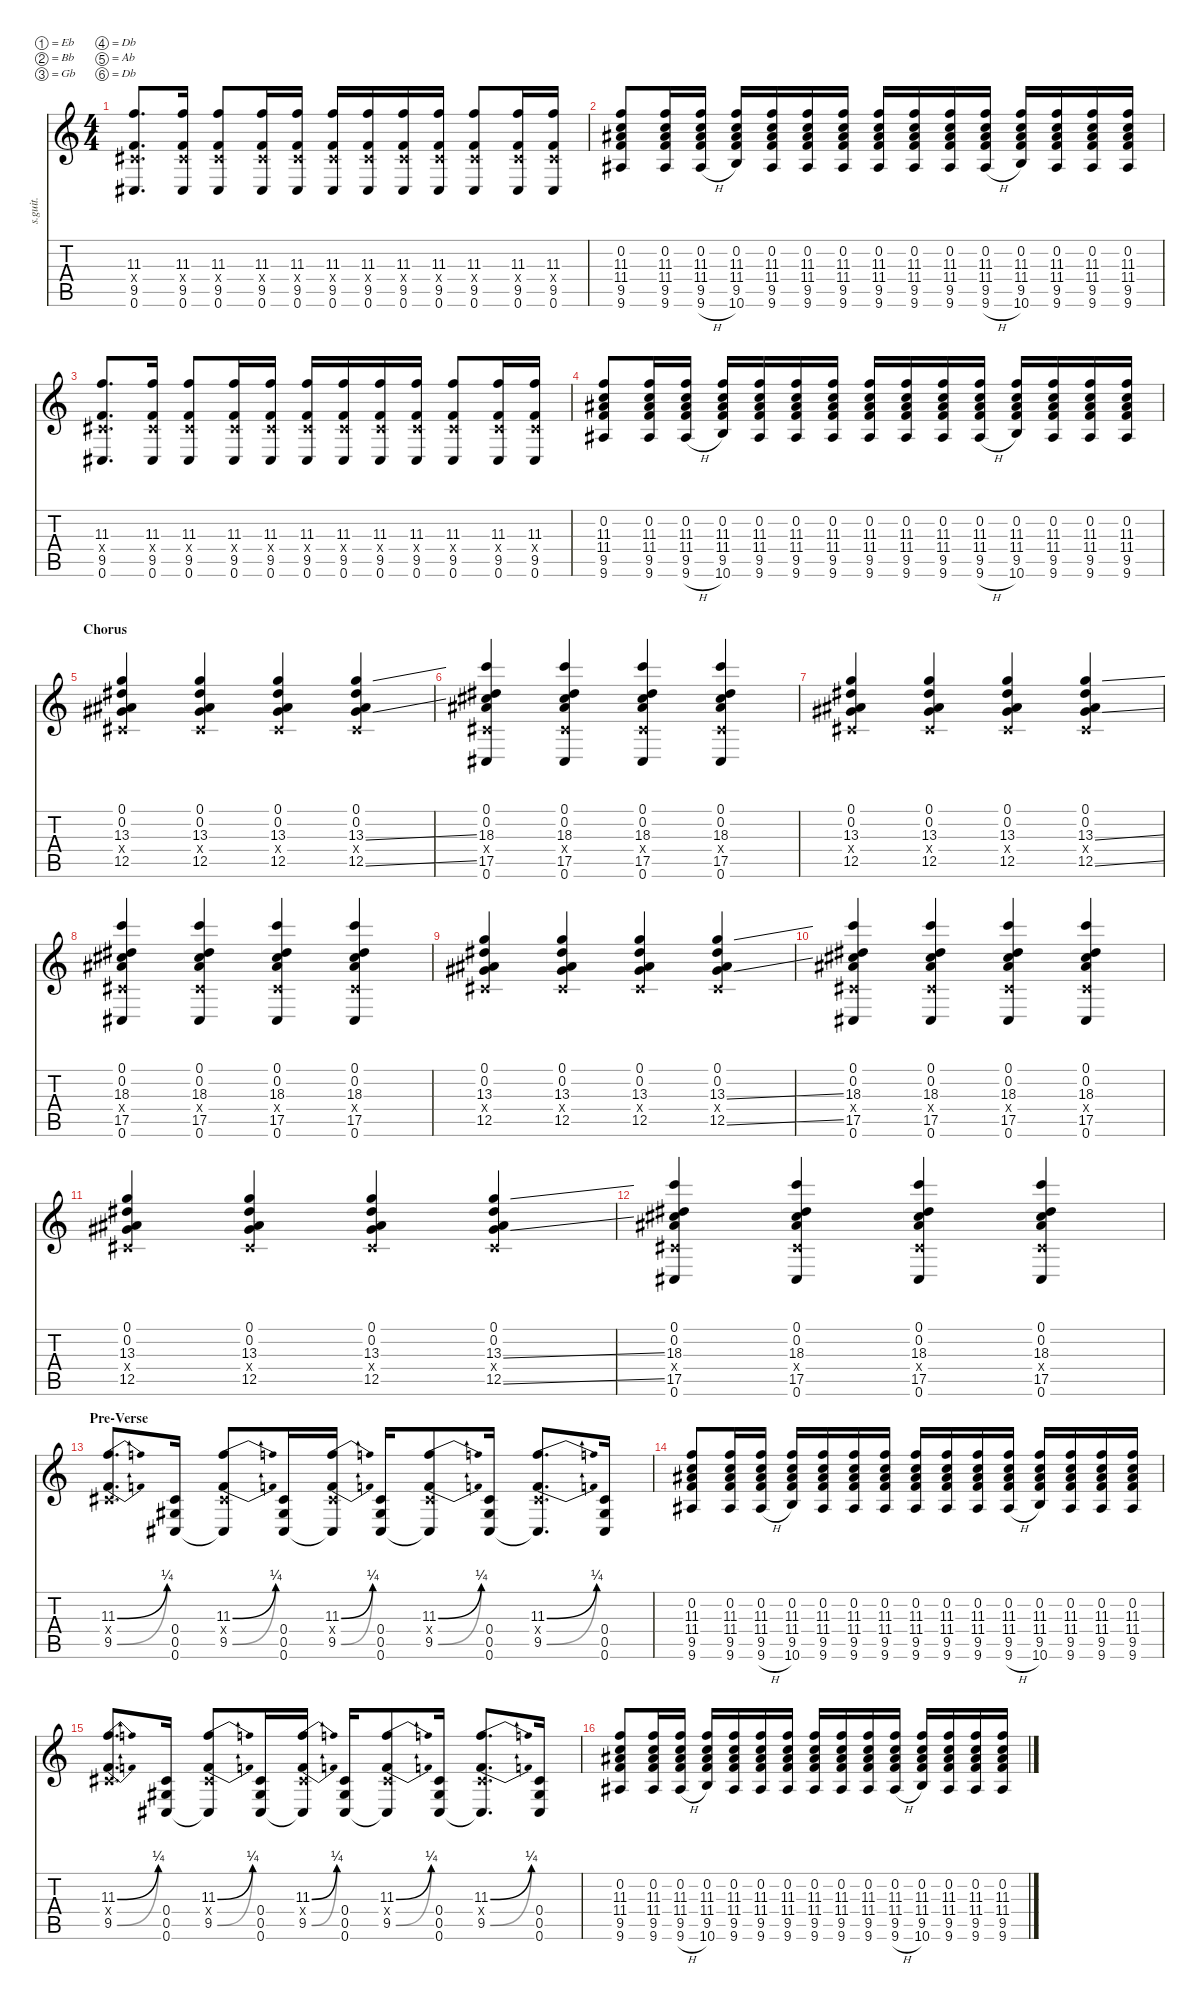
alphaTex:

\defaultSystemsLayout 4
\hideDynamics
\bracketExtendMode nobrackets
\track ("Left Track - Stephen Carpenter" "s.guit.") {instrument distortionguitar}
\staff {score tabs}
\tuning (Eb4 Bb3 Gb3 Db3 Ab2 Db2)
\ts (4 4)
\tempo (93 hide)
\clef g2
\ks c
(11.3 0.4{x acc #} 9.5 0.6{acc #}).8{d lyrics (0 "") lyrics (1 "") lyrics (2 "") lyrics (3 "") lyrics (4 "") dy fff} (11.3 0.4{x acc #} 9.5 0.6{acc #}).16{lyrics (0 "") lyrics (1 "") lyrics (2 "") lyrics (3 "") lyrics (4 "")} (11.3 0.4{x acc #} 9.5 0.6{acc #}).8{lyrics (0 "") lyrics (1 "") lyrics (2 "") lyrics (3 "") lyrics (4 "")} (11.3 0.4{x acc #} 9.5 0.6{acc #}).16{lyrics (0 "") lyrics (1 "") lyrics (2 "") lyrics (3 "") lyrics (4 "")} (11.3 0.4{x acc #} 9.5 0.6{acc #}).16{lyrics (0 "") lyrics (1 "") lyrics (2 "") lyrics (3 "") lyrics (4 "")} (11.3 0.4{x acc #} 9.5 0.6{acc #}).16{lyrics (0 "") lyrics (1 "") lyrics (2 "") lyrics (3 "") lyrics (4 "")} (11.3 0.4{x acc #} 9.5 0.6{acc #}).16{lyrics (0 "") lyrics (1 "") lyrics (2 "") lyrics (3 "") lyrics (4 "")} (11.3 0.4{x acc #} 9.5 0.6{acc #}).16{lyrics (0 "") lyrics (1 "") lyrics (2 "") lyrics (3 "") lyrics (4 "")} (11.3 0.4{x acc #} 9.5 0.6{acc #}).16{lyrics (0 "") lyrics (1 "") lyrics (2 "") lyrics (3 "") lyrics (4 "")} (11.3 0.4{x acc #} 9.5 0.6{acc #}).8{lyrics (0 "") lyrics (1 "") lyrics (2 "") lyrics (3 "") lyrics (4 "")} (11.3 0.4{x acc #} 9.5 0.6{acc #}).16{lyrics (0 "") lyrics (1 "") lyrics (2 "") lyrics (3 "") lyrics (4 "")} (11.3 0.4{x acc #} 9.5 0.6{acc #}).16{lyrics (0 "") lyrics (1 "") lyrics (2 "") lyrics (3 "") lyrics (4 "")} |
(0.2{acc #} 11.3 11.4 9.5 9.6{acc #}).8{lyrics (0 "") lyrics (1 "") lyrics (2 "") lyrics (3 "") lyrics (4 "")} (0.2{acc #} 11.3 11.4 9.5 9.6{acc #}).16{lyrics (0 "") lyrics (1 "") lyrics (2 "") lyrics (3 "") lyrics (4 "")} (0.2{acc #} 11.3 11.4 9.5 9.6{h acc #}).16{lyrics (0 "") lyrics (1 "") lyrics (2 "") lyrics (3 "") lyrics (4 "")} (0.2{acc #} 11.3 11.4 9.5 10.6).16{lyrics (0 "") lyrics (1 "") lyrics (2 "") lyrics (3 "") lyrics (4 "")} (0.2{acc #} 11.3 11.4 9.5 9.6{acc #}).16{lyrics (0 "") lyrics (1 "") lyrics (2 "") lyrics (3 "") lyrics (4 "")} (0.2{acc #} 11.3 11.4 9.5 9.6{acc #}).16{lyrics (0 "") lyrics (1 "") lyrics (2 "") lyrics (3 "") lyrics (4 "")} (0.2{acc #} 11.3 11.4 9.5 9.6{acc #}).16{lyrics (0 "") lyrics (1 "") lyrics (2 "") lyrics (3 "") lyrics (4 "")} (0.2{acc #} 11.3 11.4 9.5 9.6{acc #}).16{lyrics (0 "") lyrics (1 "") lyrics (2 "") lyrics (3 "") lyrics (4 "")} (0.2{acc #} 11.3 11.4 9.5 9.6{acc #}).16{lyrics (0 "") lyrics (1 "") lyrics (2 "") lyrics (3 "") lyrics (4 "")} (0.2{acc #} 11.3 11.4 9.5 9.6{acc #}).16{lyrics (0 "") lyrics (1 "") lyrics (2 "") lyrics (3 "") lyrics (4 "")} (0.2{acc #} 11.3 11.4 9.5 9.6{h acc #}).16{lyrics (0 "") lyrics (1 "") lyrics (2 "") lyrics (3 "") lyrics (4 "")} (0.2{acc #} 11.3 11.4 9.5 10.6).16{lyrics (0 "") lyrics (1 "") lyrics (2 "") lyrics (3 "") lyrics (4 "")} (0.2{acc #} 11.3 11.4 9.5 9.6{acc #}).16{lyrics (0 "") lyrics (1 "") lyrics (2 "") lyrics (3 "") lyrics (4 "")} (0.2{acc #} 11.3 11.4 9.5 9.6{acc #}).16{lyrics (0 "") lyrics (1 "") lyrics (2 "") lyrics (3 "") lyrics (4 "")} (0.2{acc #} 11.3 11.4 9.5 9.6{acc #}).16{lyrics (0 "") lyrics (1 "") lyrics (2 "") lyrics (3 "") lyrics (4 "")} |
(11.3 0.4{x acc #} 9.5 0.6{acc #}).8{d lyrics (0 "") lyrics (1 "") lyrics (2 "") lyrics (3 "") lyrics (4 "")} (11.3 0.4{x acc #} 9.5 0.6{acc #}).16{lyrics (0 "") lyrics (1 "") lyrics (2 "") lyrics (3 "") lyrics (4 "")} (11.3 0.4{x acc #} 9.5 0.6{acc #}).8{lyrics (0 "") lyrics (1 "") lyrics (2 "") lyrics (3 "") lyrics (4 "")} (11.3 0.4{x acc #} 9.5 0.6{acc #}).16{lyrics (0 "") lyrics (1 "") lyrics (2 "") lyrics (3 "") lyrics (4 "")} (11.3 0.4{x acc #} 9.5 0.6{acc #}).16{lyrics (0 "") lyrics (1 "") lyrics (2 "") lyrics (3 "") lyrics (4 "")} (11.3 0.4{x acc #} 9.5 0.6{acc #}).16{lyrics (0 "") lyrics (1 "") lyrics (2 "") lyrics (3 "") lyrics (4 "")} (11.3 0.4{x acc #} 9.5 0.6{acc #}).16{lyrics (0 "") lyrics (1 "") lyrics (2 "") lyrics (3 "") lyrics (4 "")} (11.3 0.4{x acc #} 9.5 0.6{acc #}).16{lyrics (0 "") lyrics (1 "") lyrics (2 "") lyrics (3 "") lyrics (4 "")} (11.3 0.4{x acc #} 9.5 0.6{acc #}).16{lyrics (0 "") lyrics (1 "") lyrics (2 "") lyrics (3 "") lyrics (4 "")} (11.3 0.4{x acc #} 9.5 0.6{acc #}).8{lyrics (0 "") lyrics (1 "") lyrics (2 "") lyrics (3 "") lyrics (4 "")} (11.3 0.4{x acc #} 9.5 0.6{acc #}).16{lyrics (0 "") lyrics (1 "") lyrics (2 "") lyrics (3 "") lyrics (4 "")} (11.3 0.4{x acc #} 9.5 0.6{acc #}).16{lyrics (0 "") lyrics (1 "") lyrics (2 "") lyrics (3 "") lyrics (4 "")} |
(0.2{acc #} 11.3 11.4 9.5 9.6{acc #}).8{lyrics (0 "") lyrics (1 "") lyrics (2 "") lyrics (3 "") lyrics (4 "")} (0.2{acc #} 11.3 11.4 9.5 9.6{acc #}).16{lyrics (0 "") lyrics (1 "") lyrics (2 "") lyrics (3 "") lyrics (4 "")} (0.2{acc #} 11.3 11.4 9.5 9.6{h acc #}).16{lyrics (0 "") lyrics (1 "") lyrics (2 "") lyrics (3 "") lyrics (4 "")} (0.2{acc #} 11.3 11.4 9.5 10.6).16{lyrics (0 "") lyrics (1 "") lyrics (2 "") lyrics (3 "") lyrics (4 "")} (0.2{acc #} 11.3 11.4 9.5 9.6{acc #}).16{lyrics (0 "") lyrics (1 "") lyrics (2 "") lyrics (3 "") lyrics (4 "")} (0.2{acc #} 11.3 11.4 9.5 9.6{acc #}).16{lyrics (0 "") lyrics (1 "") lyrics (2 "") lyrics (3 "") lyrics (4 "")} (0.2{acc #} 11.3 11.4 9.5 9.6{acc #}).16{lyrics (0 "") lyrics (1 "") lyrics (2 "") lyrics (3 "") lyrics (4 "")} (0.2{acc #} 11.3 11.4 9.5 9.6{acc #}).16{lyrics (0 "") lyrics (1 "") lyrics (2 "") lyrics (3 "") lyrics (4 "")} (0.2{acc #} 11.3 11.4 9.5 9.6{acc #}).16{lyrics (0 "") lyrics (1 "") lyrics (2 "") lyrics (3 "") lyrics (4 "")} (0.2{acc #} 11.3 11.4 9.5 9.6{acc #}).16{lyrics (0 "") lyrics (1 "") lyrics (2 "") lyrics (3 "") lyrics (4 "")} (0.2{acc #} 11.3 11.4 9.5 9.6{h acc #}).16{lyrics (0 "") lyrics (1 "") lyrics (2 "") lyrics (3 "") lyrics (4 "")} (0.2{acc #} 11.3 11.4 9.5 10.6).16{lyrics (0 "") lyrics (1 "") lyrics (2 "") lyrics (3 "") lyrics (4 "")} (0.2{acc #} 11.3 11.4 9.5 9.6{acc #}).16{lyrics (0 "") lyrics (1 "") lyrics (2 "") lyrics (3 "") lyrics (4 "")} (0.2{acc #} 11.3 11.4 9.5 9.6{acc #}).16{lyrics (0 "") lyrics (1 "") lyrics (2 "") lyrics (3 "") lyrics (4 "")} (0.2{acc #} 11.3 11.4 9.5 9.6{acc #}).16{lyrics (0 "") lyrics (1 "") lyrics (2 "") lyrics (3 "") lyrics (4 "")} |
\section ("" "Chorus")
(0.1{acc #} 0.2{acc #} 13.3 0.4{x acc #} 12.5{acc #}).4{lyrics (0 "") lyrics (1 "") lyrics (2 "") lyrics (3 "") lyrics (4 "")} (0.1{acc #} 0.2{acc #} 13.3 0.4{x acc #} 12.5{acc #}).4{lyrics (0 "") lyrics (1 "") lyrics (2 "") lyrics (3 "") lyrics (4 "")} (0.1{acc #} 0.2{acc #} 13.3 0.4{x acc #} 12.5{acc #}).4{lyrics (0 "") lyrics (1 "") lyrics (2 "") lyrics (3 "") lyrics (4 "")} (0.1{acc #} 0.2{acc #} 13.3{ss} 0.4{x acc #} 12.5{ss acc #}).4{lyrics (0 "") lyrics (1 "") lyrics (2 "") lyrics (3 "") lyrics (4 "")} |
(0.1{acc #} 0.2{acc #} 18.3 0.4{x acc #} 17.5{acc #} 0.6{acc #}).4{lyrics (0 "") lyrics (1 "") lyrics (2 "") lyrics (3 "") lyrics (4 "")} (0.1{acc #} 0.2{acc #} 18.3 0.4{x acc #} 17.5{acc #} 0.6{acc #}).4{lyrics (0 "") lyrics (1 "") lyrics (2 "") lyrics (3 "") lyrics (4 "")} (0.1{acc #} 0.2{acc #} 18.3 0.4{x acc #} 17.5{acc #} 0.6{acc #}).4{lyrics (0 "") lyrics (1 "") lyrics (2 "") lyrics (3 "") lyrics (4 "")} (0.1{acc #} 0.2{acc #} 18.3 0.4{x acc #} 17.5{acc #} 0.6{acc #}).4{lyrics (0 "") lyrics (1 "") lyrics (2 "") lyrics (3 "") lyrics (4 "")} |
(0.1{acc #} 0.2{acc #} 13.3 0.4{x acc #} 12.5{acc #}).4{lyrics (0 "") lyrics (1 "") lyrics (2 "") lyrics (3 "") lyrics (4 "")} (0.1{acc #} 0.2{acc #} 13.3 0.4{x acc #} 12.5{acc #}).4{lyrics (0 "") lyrics (1 "") lyrics (2 "") lyrics (3 "") lyrics (4 "")} (0.1{acc #} 0.2{acc #} 13.3 0.4{x acc #} 12.5{acc #}).4{lyrics (0 "") lyrics (1 "") lyrics (2 "") lyrics (3 "") lyrics (4 "")} (0.1{acc #} 0.2{acc #} 13.3{ss} 0.4{x acc #} 12.5{ss acc #}).4{lyrics (0 "") lyrics (1 "") lyrics (2 "") lyrics (3 "") lyrics (4 "")} |
(0.1{acc #} 0.2{acc #} 18.3 0.4{x acc #} 17.5{acc #} 0.6{acc #}).4{lyrics (0 "") lyrics (1 "") lyrics (2 "") lyrics (3 "") lyrics (4 "")} (0.1{acc #} 0.2{acc #} 18.3 0.4{x acc #} 17.5{acc #} 0.6{acc #}).4{lyrics (0 "") lyrics (1 "") lyrics (2 "") lyrics (3 "") lyrics (4 "")} (0.1{acc #} 0.2{acc #} 18.3 0.4{x acc #} 17.5{acc #} 0.6{acc #}).4{lyrics (0 "") lyrics (1 "") lyrics (2 "") lyrics (3 "") lyrics (4 "")} (0.1{acc #} 0.2{acc #} 18.3 0.4{x acc #} 17.5{acc #} 0.6{acc #}).4{lyrics (0 "") lyrics (1 "") lyrics (2 "") lyrics (3 "") lyrics (4 "")} |
(0.1{acc #} 0.2{acc #} 13.3 0.4{x acc #} 12.5{acc #}).4{lyrics (0 "") lyrics (1 "") lyrics (2 "") lyrics (3 "") lyrics (4 "")} (0.1{acc #} 0.2{acc #} 13.3 0.4{x acc #} 12.5{acc #}).4{lyrics (0 "") lyrics (1 "") lyrics (2 "") lyrics (3 "") lyrics (4 "")} (0.1{acc #} 0.2{acc #} 13.3 0.4{x acc #} 12.5{acc #}).4{lyrics (0 "") lyrics (1 "") lyrics (2 "") lyrics (3 "") lyrics (4 "")} (0.1{acc #} 0.2{acc #} 13.3{ss} 0.4{x acc #} 12.5{ss acc #}).4{lyrics (0 "") lyrics (1 "") lyrics (2 "") lyrics (3 "") lyrics (4 "")} |
(0.1{acc #} 0.2{acc #} 18.3 0.4{x acc #} 17.5{acc #} 0.6{acc #}).4{lyrics (0 "") lyrics (1 "") lyrics (2 "") lyrics (3 "") lyrics (4 "")} (0.1{acc #} 0.2{acc #} 18.3 0.4{x acc #} 17.5{acc #} 0.6{acc #}).4{lyrics (0 "") lyrics (1 "") lyrics (2 "") lyrics (3 "") lyrics (4 "")} (0.1{acc #} 0.2{acc #} 18.3 0.4{x acc #} 17.5{acc #} 0.6{acc #}).4{lyrics (0 "") lyrics (1 "") lyrics (2 "") lyrics (3 "") lyrics (4 "")} (0.1{acc #} 0.2{acc #} 18.3 0.4{x acc #} 17.5{acc #} 0.6{acc #}).4{lyrics (0 "") lyrics (1 "") lyrics (2 "") lyrics (3 "") lyrics (4 "")} |
(0.1{acc #} 0.2{acc #} 13.3 0.4{x acc #} 12.5{acc #}).4{lyrics (0 "") lyrics (1 "") lyrics (2 "") lyrics (3 "") lyrics (4 "")} (0.1{acc #} 0.2{acc #} 13.3 0.4{x acc #} 12.5{acc #}).4{lyrics (0 "") lyrics (1 "") lyrics (2 "") lyrics (3 "") lyrics (4 "")} (0.1{acc #} 0.2{acc #} 13.3 0.4{x acc #} 12.5{acc #}).4{lyrics (0 "") lyrics (1 "") lyrics (2 "") lyrics (3 "") lyrics (4 "")} (0.1{acc #} 0.2{acc #} 13.3{ss} 0.4{x acc #} 12.5{ss acc #}).4{lyrics (0 "") lyrics (1 "") lyrics (2 "") lyrics (3 "") lyrics (4 "")} |
(0.1{acc #} 0.2{acc #} 18.3 0.4{x acc #} 17.5{acc #} 0.6{acc #}).4{lyrics (0 "") lyrics (1 "") lyrics (2 "") lyrics (3 "") lyrics (4 "")} (0.1{acc #} 0.2{acc #} 18.3 0.4{x acc #} 17.5{acc #} 0.6{acc #}).4{lyrics (0 "") lyrics (1 "") lyrics (2 "") lyrics (3 "") lyrics (4 "")} (0.1{acc #} 0.2{acc #} 18.3 0.4{x acc #} 17.5{acc #} 0.6{acc #}).4{lyrics (0 "") lyrics (1 "") lyrics (2 "") lyrics (3 "") lyrics (4 "")} (0.1{acc #} 0.2{acc #} 18.3 0.4{x acc #} 17.5{acc #} 0.6{acc #}).4{lyrics (0 "") lyrics (1 "") lyrics (2 "") lyrics (3 "") lyrics (4 "")} |
\section ("" "Pre-Verse")
(11.3{be (bend 0 0 30 1)} 0.4{x acc #} 9.5{be (bend 0 0 30 1)}).8{d lyrics (0 "") lyrics (1 "") lyrics (2 "") lyrics (3 "") lyrics (4 "")} (0.4{acc #} 0.5{acc #} 0.6{acc #}).16{lyrics (0 "") lyrics (1 "") lyrics (2 "") lyrics (3 "") lyrics (4 "")} (11.3{be (bend 0 0 30 1)} 0.4{x acc #} 9.5{be (bend 0 0 30 1)} 0.6{t acc #}).8{lyrics (0 "") lyrics (1 "") lyrics (2 "") lyrics (3 "") lyrics (4 "")} (0.4{acc #} 0.5{acc #} 0.6{acc #}).16{lyrics (0 "") lyrics (1 "") lyrics (2 "") lyrics (3 "") lyrics (4 "")} (11.3{be (bend 0 0 30 1)} 0.4{x acc #} 9.5{be (bend 0 0 30 1)} 0.6{t acc #}).16{lyrics (0 "") lyrics (1 "") lyrics (2 "") lyrics (3 "") lyrics (4 "")} (0.4{acc #} 0.5{acc #} 0.6{acc #}).16{lyrics (0 "") lyrics (1 "") lyrics (2 "") lyrics (3 "") lyrics (4 "")} (11.3{be (bend 0 0 30 1)} 0.4{x acc #} 9.5{be (bend 0 0 30 1)} 0.6{t acc #}).8{lyrics (0 "") lyrics (1 "") lyrics (2 "") lyrics (3 "") lyrics (4 "")} (0.4{acc #} 0.5{acc #} 0.6{acc #}).16{lyrics (0 "") lyrics (1 "") lyrics (2 "") lyrics (3 "") lyrics (4 "")} (11.3{be (bend 0 0 30 1)} 0.4{x acc #} 9.5{be (bend 0 0 30 1)} 0.6{t acc #}).8{d lyrics (0 "") lyrics (1 "") lyrics (2 "") lyrics (3 "") lyrics (4 "")} (0.4{acc #} 0.5{acc #} 0.6{acc #}).16{lyrics (0 "") lyrics (1 "") lyrics (2 "") lyrics (3 "") lyrics (4 "")} |
(0.2{acc #} 11.3 11.4 9.5 9.6{acc #}).8{lyrics (0 "") lyrics (1 "") lyrics (2 "") lyrics (3 "") lyrics (4 "")} (0.2{acc #} 11.3 11.4 9.5 9.6{acc #}).16{lyrics (0 "") lyrics (1 "") lyrics (2 "") lyrics (3 "") lyrics (4 "")} (0.2{acc #} 11.3 11.4 9.5 9.6{h acc #}).16{lyrics (0 "") lyrics (1 "") lyrics (2 "") lyrics (3 "") lyrics (4 "")} (0.2{acc #} 11.3 11.4 9.5 10.6).16{lyrics (0 "") lyrics (1 "") lyrics (2 "") lyrics (3 "") lyrics (4 "")} (0.2{acc #} 11.3 11.4 9.5 9.6{acc #}).16{lyrics (0 "") lyrics (1 "") lyrics (2 "") lyrics (3 "") lyrics (4 "")} (0.2{acc #} 11.3 11.4 9.5 9.6{acc #}).16{lyrics (0 "") lyrics (1 "") lyrics (2 "") lyrics (3 "") lyrics (4 "")} (0.2{acc #} 11.3 11.4 9.5 9.6{acc #}).16{lyrics (0 "") lyrics (1 "") lyrics (2 "") lyrics (3 "") lyrics (4 "")} (0.2{acc #} 11.3 11.4 9.5 9.6{acc #}).16{lyrics (0 "") lyrics (1 "") lyrics (2 "") lyrics (3 "") lyrics (4 "")} (0.2{acc #} 11.3 11.4 9.5 9.6{acc #}).16{lyrics (0 "") lyrics (1 "") lyrics (2 "") lyrics (3 "") lyrics (4 "")} (0.2{acc #} 11.3 11.4 9.5 9.6{acc #}).16{lyrics (0 "") lyrics (1 "") lyrics (2 "") lyrics (3 "") lyrics (4 "")} (0.2{acc #} 11.3 11.4 9.5 9.6{h acc #}).16{lyrics (0 "") lyrics (1 "") lyrics (2 "") lyrics (3 "") lyrics (4 "")} (0.2{acc #} 11.3 11.4 9.5 10.6).16{lyrics (0 "") lyrics (1 "") lyrics (2 "") lyrics (3 "") lyrics (4 "")} (0.2{acc #} 11.3 11.4 9.5 9.6{acc #}).16{lyrics (0 "") lyrics (1 "") lyrics (2 "") lyrics (3 "") lyrics (4 "")} (0.2{acc #} 11.3 11.4 9.5 9.6{acc #}).16{lyrics (0 "") lyrics (1 "") lyrics (2 "") lyrics (3 "") lyrics (4 "")} (0.2{acc #} 11.3 11.4 9.5 9.6{acc #}).16{lyrics (0 "") lyrics (1 "") lyrics (2 "") lyrics (3 "") lyrics (4 "")} |
(11.3{be (bend 0 0 30 1)} 0.4{x acc #} 9.5{be (bend 0 0 30 1)}).8{d lyrics (0 "") lyrics (1 "") lyrics (2 "") lyrics (3 "") lyrics (4 "")} (0.4{acc #} 0.5{acc #} 0.6{acc #}).16{lyrics (0 "") lyrics (1 "") lyrics (2 "") lyrics (3 "") lyrics (4 "")} (11.3{be (bend 0 0 30 1)} 0.4{x acc #} 9.5{be (bend 0 0 30 1)} 0.6{t acc #}).8{lyrics (0 "") lyrics (1 "") lyrics (2 "") lyrics (3 "") lyrics (4 "")} (0.4{acc #} 0.5{acc #} 0.6{acc #}).16{lyrics (0 "") lyrics (1 "") lyrics (2 "") lyrics (3 "") lyrics (4 "")} (11.3{be (bend 0 0 30 1)} 0.4{x acc #} 9.5{be (bend 0 0 30 1)} 0.6{t acc #}).16{lyrics (0 "") lyrics (1 "") lyrics (2 "") lyrics (3 "") lyrics (4 "")} (0.4{acc #} 0.5{acc #} 0.6{acc #}).16{lyrics (0 "") lyrics (1 "") lyrics (2 "") lyrics (3 "") lyrics (4 "")} (11.3{be (bend 0 0 30 1)} 0.4{x acc #} 9.5{be (bend 0 0 30 1)} 0.6{t acc #}).8{lyrics (0 "") lyrics (1 "") lyrics (2 "") lyrics (3 "") lyrics (4 "")} (0.4{acc #} 0.5{acc #} 0.6{acc #}).16{lyrics (0 "") lyrics (1 "") lyrics (2 "") lyrics (3 "") lyrics (4 "")} (11.3{be (bend 0 0 30 1)} 0.4{x acc #} 9.5{be (bend 0 0 30 1)} 0.6{t acc #}).8{d lyrics (0 "") lyrics (1 "") lyrics (2 "") lyrics (3 "") lyrics (4 "")} (0.4{acc #} 0.5{acc #} 0.6{acc #}).16{lyrics (0 "") lyrics (1 "") lyrics (2 "") lyrics (3 "") lyrics (4 "")} |
(0.2{acc #} 11.3 11.4 9.5 9.6{acc #}).8{lyrics (0 "") lyrics (1 "") lyrics (2 "") lyrics (3 "") lyrics (4 "")} (0.2{acc #} 11.3 11.4 9.5 9.6{acc #}).16{lyrics (0 "") lyrics (1 "") lyrics (2 "") lyrics (3 "") lyrics (4 "")} (0.2{acc #} 11.3 11.4 9.5 9.6{h acc #}).16{lyrics (0 "") lyrics (1 "") lyrics (2 "") lyrics (3 "") lyrics (4 "")} (0.2{acc #} 11.3 11.4 9.5 10.6).16{lyrics (0 "") lyrics (1 "") lyrics (2 "") lyrics (3 "") lyrics (4 "")} (0.2{acc #} 11.3 11.4 9.5 9.6{acc #}).16{lyrics (0 "") lyrics (1 "") lyrics (2 "") lyrics (3 "") lyrics (4 "")} (0.2{acc #} 11.3 11.4 9.5 9.6{acc #}).16{lyrics (0 "") lyrics (1 "") lyrics (2 "") lyrics (3 "") lyrics (4 "")} (0.2{acc #} 11.3 11.4 9.5 9.6{acc #}).16{lyrics (0 "") lyrics (1 "") lyrics (2 "") lyrics (3 "") lyrics (4 "")} (0.2{acc #} 11.3 11.4 9.5 9.6{acc #}).16{lyrics (0 "") lyrics (1 "") lyrics (2 "") lyrics (3 "") lyrics (4 "")} (0.2{acc #} 11.3 11.4 9.5 9.6{acc #}).16{lyrics (0 "") lyrics (1 "") lyrics (2 "") lyrics (3 "") lyrics (4 "")} (0.2{acc #} 11.3 11.4 9.5 9.6{acc #}).16{lyrics (0 "") lyrics (1 "") lyrics (2 "") lyrics (3 "") lyrics (4 "")} (0.2{acc #} 11.3 11.4 9.5 9.6{h acc #}).16{lyrics (0 "") lyrics (1 "") lyrics (2 "") lyrics (3 "") lyrics (4 "")} (0.2{acc #} 11.3 11.4 9.5 10.6).16{lyrics (0 "") lyrics (1 "") lyrics (2 "") lyrics (3 "") lyrics (4 "")} (0.2{acc #} 11.3 11.4 9.5 9.6{acc #}).16{lyrics (0 "") lyrics (1 "") lyrics (2 "") lyrics (3 "") lyrics (4 "")} (0.2{acc #} 11.3 11.4 9.5 9.6{acc #}).16{lyrics (0 "") lyrics (1 "") lyrics (2 "") lyrics (3 "") lyrics (4 "")} (0.2{acc #} 11.3 11.4 9.5 9.6{acc #}).16{lyrics (0 "") lyrics (1 "") lyrics (2 "") lyrics (3 "") lyrics (4 "")}
